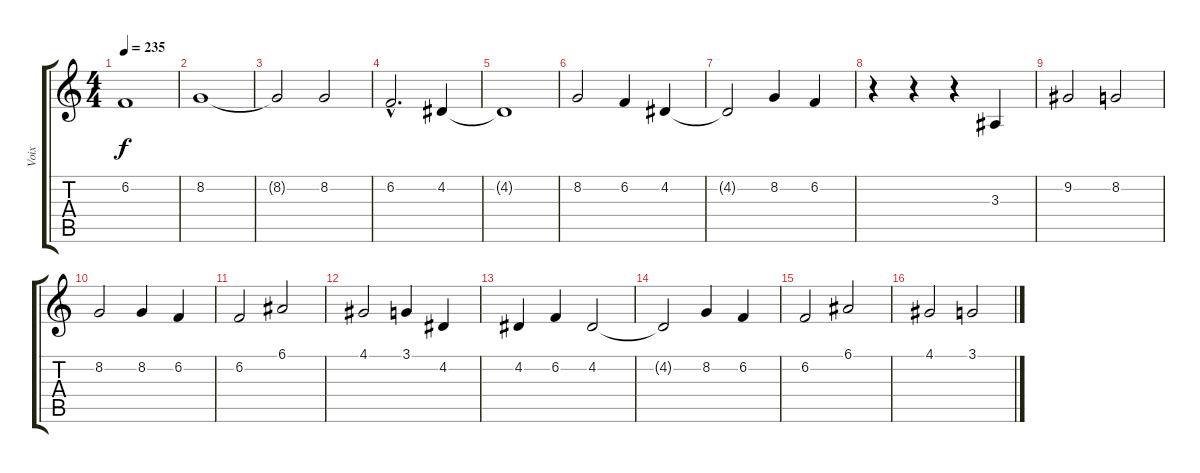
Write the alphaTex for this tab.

\track ("Voix" "Voix") {instrument lead6voice}
\staff {score tabs}
\tuning (E4 B3 G3 D3 A2 E2) {hide}
\ts (4 4)
\tempo 235
\clef g2
\ks c
6.2{t}.1{dy f} |
8.2.1 |
8.2{t}.2 8.2.2 |
6.2{hac}.2{d} 4.2.4 |
4.2{t}.1 |
8.2.2 6.2.4 4.2.4 |
4.2{t}.2 8.2.4 6.2.4 |
r.4 r.4 r.4 3.3.4 |
9.2.2 8.2.2 |
8.2.2 8.2.4 6.2.4 |
6.2.2 6.1.2 |
4.1.2 3.1.4 4.2.4 |
4.2.4 6.2.4 4.2.2 |
4.2{t}.2 8.2.4 6.2.4 |
6.2.2 6.1.2 |
4.1.2 3.1.2
